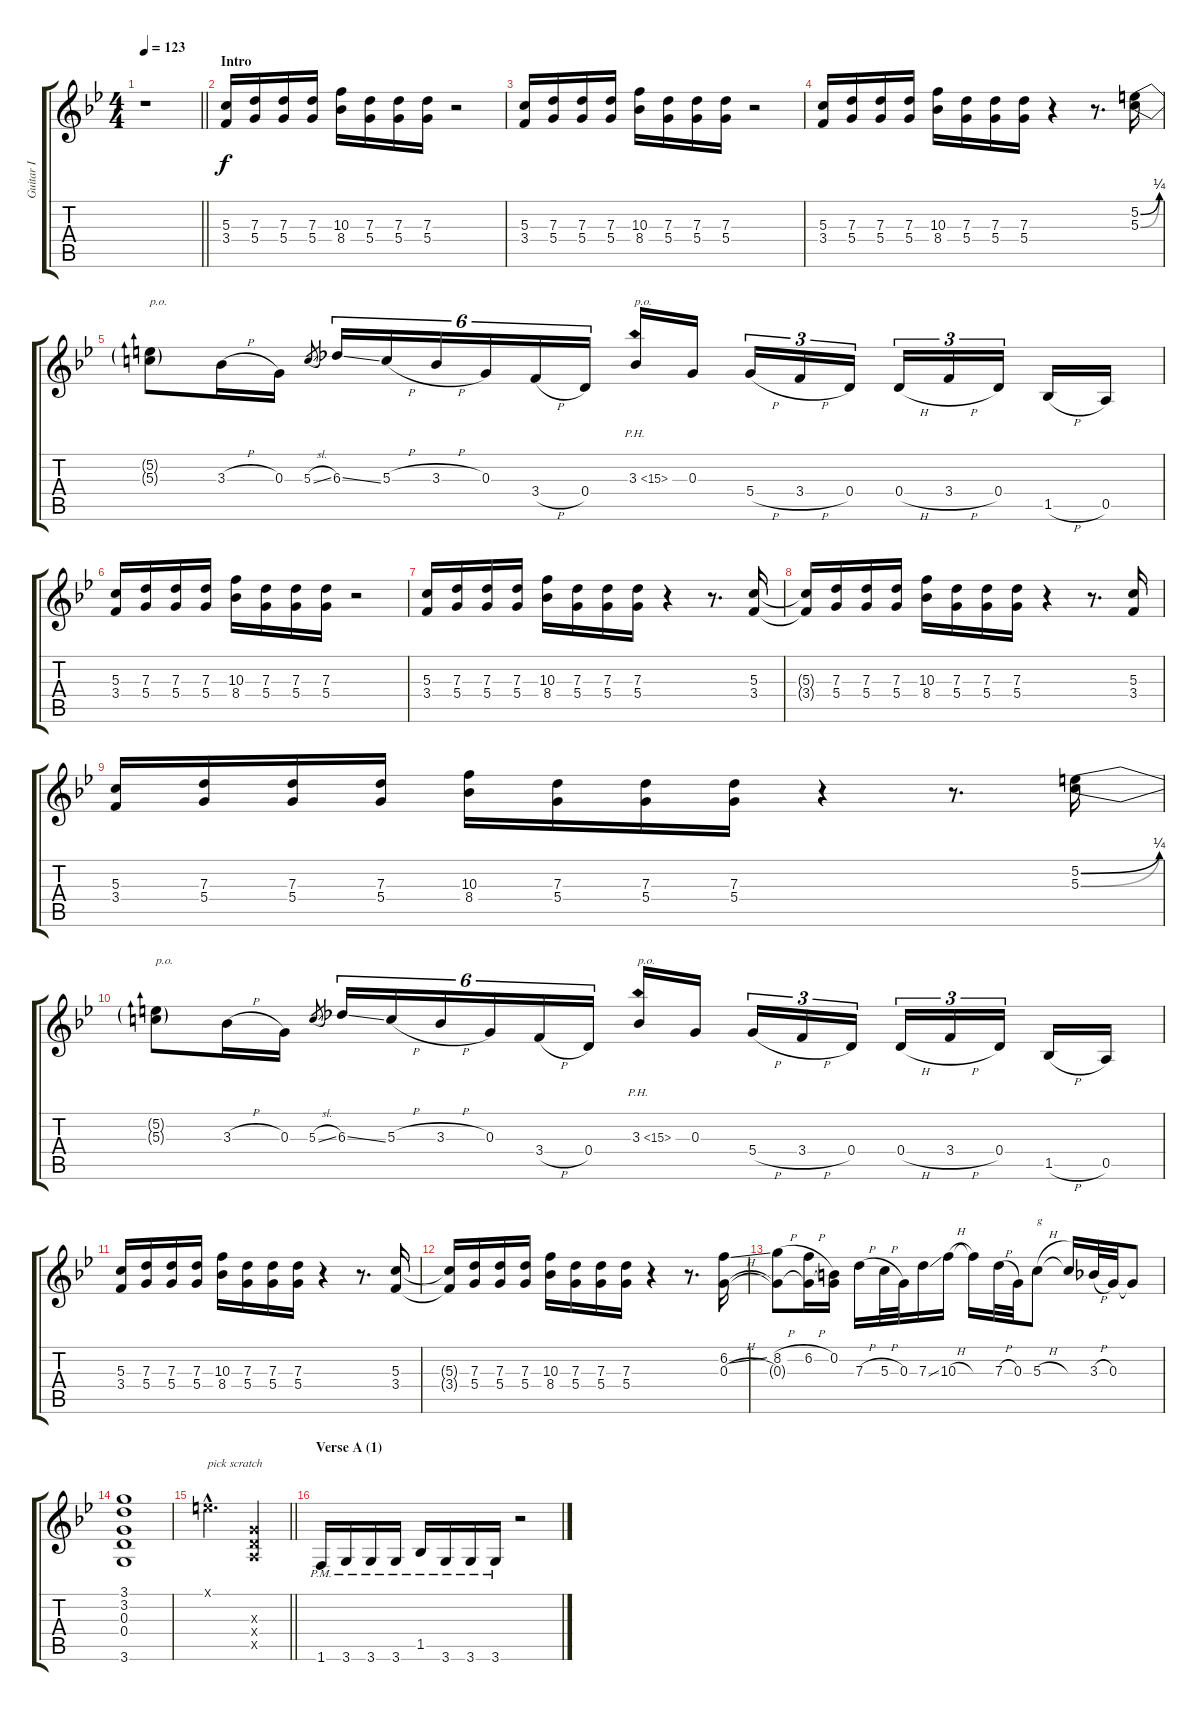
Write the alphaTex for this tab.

\track ("Guitar I" "Guitar I") {instrument distortionguitar}
\staff {score tabs}
\tuning (E4 B3 G3 D3 A2 E2) {hide}
\ts (4 4)
\tempo 123
\clef g2
\barLineRight lightlight
\ks gminor
r.1{dy f instrument distortionguitar} |
\section ("" "Intro")
(5.3 3.4).16 (7.3 5.4).16 (7.3 5.4).16 (7.3 5.4).16 (10.3 8.4).16 (7.3 5.4).16 (7.3 5.4).16 (7.3 5.4).16 r.2 |
(5.3 3.4).16 (7.3 5.4).16 (7.3 5.4).16 (7.3 5.4).16 (10.3 8.4).16 (7.3 5.4).16 (7.3 5.4).16 (7.3 5.4).16 r.2 |
(5.3 3.4).16 (7.3 5.4).16 (7.3 5.4).16 (7.3 5.4).16 (10.3 8.4).16 (7.3 5.4).16 (7.3 5.4).16 (7.3 5.4).16 r.4 r.8{d} (5.2{be (bend 0 0 60 1)} 5.3{be (bend 0 0 60 1)}).16 |
(5.2{t} 5.3{t}).8{txt "p.o."} 3.3{h}.16 0.3.16 5.3{sl}.8{gr} 6.3{ss}.16{tu (6 4)} 5.3{h}.16{tu (6 4)} 3.3{h}.16{tu (6 4)} 0.3.16{tu (6 4)} 3.4{h}.16{tu (6 4)} 0.4.16{tu (6 4)} 3.3{ph 12}.16{txt "p.o."} 0.3.16 5.4{h}.16{tu (3 2)} 3.4{h}.16{tu (3 2)} 0.4.16{tu (3 2)} 0.4{h}.16{tu (3 2)} 3.4{h}.16{tu (3 2)} 0.4.16{tu (3 2)} 1.5{h}.16 0.5.16 |
(5.3 3.4).16 (7.3 5.4).16 (7.3 5.4).16 (7.3 5.4).16 (10.3 8.4).16 (7.3 5.4).16 (7.3 5.4).16 (7.3 5.4).16 r.2 |
(5.3 3.4).16 (7.3 5.4).16 (7.3 5.4).16 (7.3 5.4).16 (10.3 8.4).16 (7.3 5.4).16 (7.3 5.4).16 (7.3 5.4).16 r.4 r.8{d} (5.3 3.4).16 |
(5.3{t} 3.4{t}).16 (7.3 5.4).16 (7.3 5.4).16 (7.3 5.4).16 (10.3 8.4).16 (7.3 5.4).16 (7.3 5.4).16 (7.3 5.4).16 r.4 r.8{d} (5.3 3.4).16 |
(5.3 3.4).16 (7.3 5.4).16 (7.3 5.4).16 (7.3 5.4).16 (10.3 8.4).16 (7.3 5.4).16 (7.3 5.4).16 (7.3 5.4).16 r.4 r.8{d} (5.2{be (bend 0 0 60 1)} 5.3{be (bend 0 0 60 1)}).16 |
(5.2{t} 5.3{t}).8{txt "p.o."} 3.3{h}.16 0.3.16 5.3{sl}.8{gr} 6.3{ss}.16{tu (6 4)} 5.3{h}.16{tu (6 4)} 3.3{h}.16{tu (6 4)} 0.3.16{tu (6 4)} 3.4{h}.16{tu (6 4)} 0.4.16{tu (6 4)} 3.3{ph 12}.16{txt "p.o."} 0.3.16 5.4{h}.16{tu (3 2)} 3.4{h}.16{tu (3 2)} 0.4.16{tu (3 2)} 0.4{h}.16{tu (3 2)} 3.4{h}.16{tu (3 2)} 0.4.16{tu (3 2)} 1.5{h}.16 0.5.16 |
(5.3 3.4).16 (7.3 5.4).16 (7.3 5.4).16 (7.3 5.4).16 (10.3 8.4).16 (7.3 5.4).16 (7.3 5.4).16 (7.3 5.4).16 r.4 r.8{d} (5.3 3.4).16 |
(5.3{t} 3.4{t}).16 (7.3 5.4).16 (7.3 5.4).16 (7.3 5.4).16 (10.3 8.4).16 (7.3 5.4).16 (7.3 5.4).16 (7.3 5.4).16 r.4 r.8{d} (6.2{ss} 0.3{h}).16 |
(8.2{h} 0.3{t}).8 (6.2{h} 0.3{t}).16 (0.2 0.3{t}).16 7.3{h}.16 5.3{h}.32 0.3.32 7.3{ss}.16 10.3{h}.16 10.3{t}.16 7.3{h}.32 0.3.32 5.3{h}.8{txt "g"} 5.3{t}.16 3.3{h}.32 0.3.32 0.3{t}.8 |
(3.1 3.2 0.3 0.4 3.6).1 |
\barLineRight lightlight
0.1{hac x}.2{d txt "pick scratch"} (0.3{x} 0.4{x} 0.5{x}).4 |
\section ("" "Verse A (1)")
1.6{pm}.16 3.6{pm}.16 3.6{pm}.16 3.6{pm}.16 1.5{pm}.16 3.6{pm}.16 3.6{pm}.16 3.6{pm}.16 r.2
